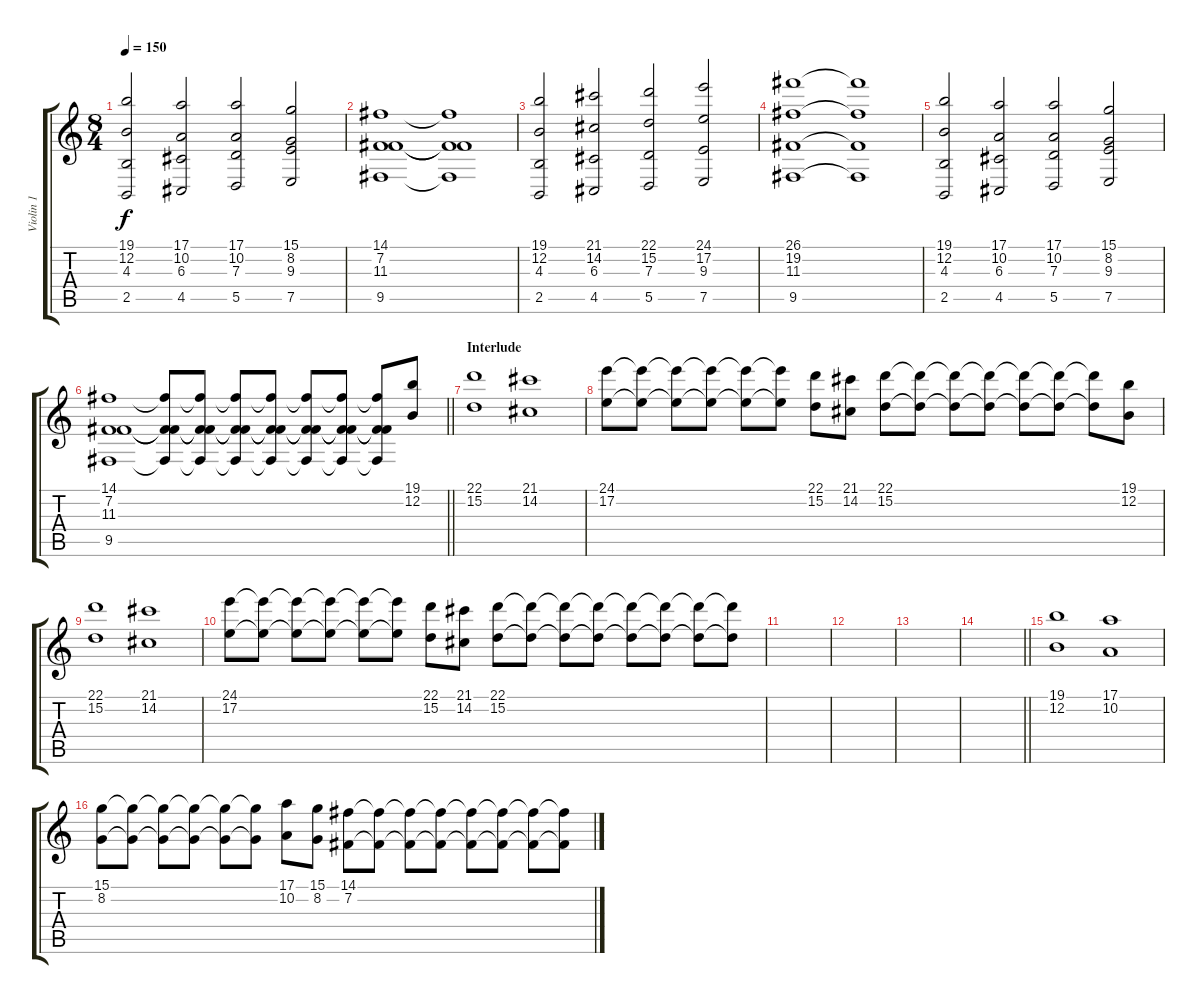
\track ("Violin 1" "Violin 1") {instrument stringensemble1}
\staff {score tabs}
\tuning (E4 B3 G3 D3 A2 E2) {hide}
\ts (8 4)
\tempo 150
\clef g2
\ks c
(19.1 12.2 4.3 2.5).2{dy f} (17.1 10.2 6.3 4.5).2 (17.1 10.2 7.3 5.5).2 (15.1 8.2 9.3 7.5).2 |
(14.1 7.2 11.3 9.5).1 (14.1{t} 7.2{t} 11.3{t} 9.5{t}).1 |
(19.1 12.2 4.3 2.5).2{volume 13} (21.1 14.2 6.3 4.5).2 (22.1 15.2 7.3 5.5).2 (24.1 17.2 9.3 7.5).2 |
(26.1 19.2 11.3 9.5).1 (26.1{t} 19.2{t} 11.3{t} 9.5{t}).1 |
(19.1 12.2 4.3 2.5).2 (17.1 10.2 6.3 4.5).2 (17.1 10.2 7.3 5.5).2 (15.1 8.2 9.3 7.5).2 |
\barLineRight lightlight
(14.1 7.2 11.3 9.5).1 (14.1{t} 7.2{t} 11.3{t} 9.5{t}).8 (14.1{t} 7.2{t} 11.3{t} 9.5{t}).8 (14.1{t} 7.2{t} 11.3{t} 9.5{t}).8 (14.1{t} 7.2{t} 11.3{t} 9.5{t}).8 (14.1{t} 7.2{t} 11.3{t} 9.5{t}).8 (14.1{t} 7.2{t} 11.3{t} 9.5{t}).8 (14.1{t} 7.2{t} 11.3{t} 9.5{t}).8 (19.1 12.2).8 |
\section ("" "Interlude")
(22.1 15.2).1{volume 16} (21.1 14.2).1 |
(24.1 17.2).8 (24.1{t} 17.2{t}).8 (24.1{t} 17.2{t}).8 (24.1{t} 17.2{t}).8 (24.1{t} 17.2{t}).8 (24.1{t} 17.2{t}).8 (22.1 15.2).8 (21.1 14.2).8 (22.1 15.2).8 (22.1{t} 15.2{t}).8 (22.1{t} 15.2{t}).8 (22.1{t} 15.2{t}).8 (22.1{t} 15.2{t}).8 (22.1{t} 15.2{t}).8 (22.1{t} 15.2{t}).8 (19.1 12.2).8 |
(22.1 15.2).1 (21.1 14.2).1 |
(24.1 17.2).8 (24.1{t} 17.2{t}).8 (24.1{t} 17.2{t}).8 (24.1{t} 17.2{t}).8 (24.1{t} 17.2{t}).8 (24.1{t} 17.2{t}).8 (22.1 15.2).8 (21.1 14.2).8 (22.1 15.2).8 (22.1{t} 15.2{t}).8 (22.1{t} 15.2{t}).8 (22.1{t} 15.2{t}).8 (22.1{t} 15.2{t}).8 (22.1{t} 15.2{t}).8 (22.1{t} 15.2{t}).8 (22.1{t} 15.2{t}).8 |
|
|
|
\barLineRight lightlight
|
(19.1 12.2).1 (17.1 10.2).1 |
(15.1 8.2).8 (15.1{t} 8.2{t}).8 (15.1{t} 8.2{t}).8 (15.1{t} 8.2{t}).8 (15.1{t} 8.2{t}).8 (15.1{t} 8.2{t}).8 (17.1 10.2).8 (15.1 8.2).8 (14.1 7.2).8 (14.1{t} 7.2{t}).8 (14.1{t} 7.2{t}).8 (14.1{t} 7.2{t}).8 (14.1{t} 7.2{t}).8 (14.1{t} 7.2{t}).8 (14.1{t} 7.2{t}).8 (14.1{t} 7.2{t}).8
